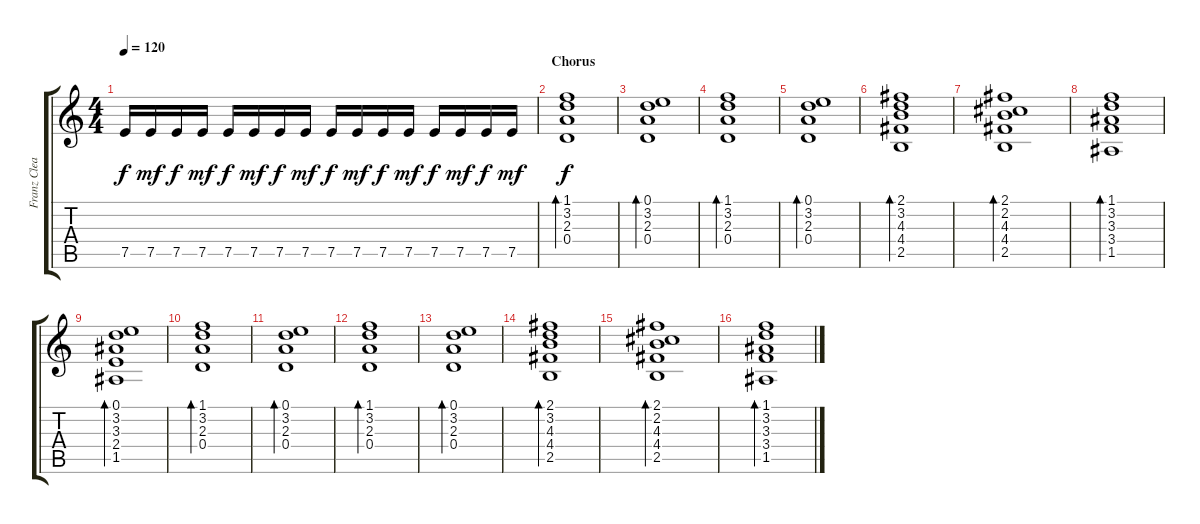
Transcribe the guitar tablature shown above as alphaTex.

\track ("Franz Clean" "Franz Clea") {instrument electricguitarjazz}
\staff {score tabs}
\tuning (E4 B3 G3 D3 A2 D2) {hide}
\ts (4 4)
\tempo 120
\clef g2
\ks c
7.5.16{dy f} 7.5.16{dy mf} 7.5.16{dy f} 7.5.16{dy mf} 7.5.16{dy f} 7.5.16{dy mf} 7.5.16{dy f} 7.5.16{dy mf} 7.5.16{dy f} 7.5.16{dy mf} 7.5.16{dy f} 7.5.16{dy mf} 7.5.16{dy f} 7.5.16{dy mf} 7.5.16{dy f} 7.5.16{dy mf} |
\section ("" "Chorus")
(1.1 3.2 2.3 0.4).1{bd 240 dy f} |
(0.1 3.2 2.3 0.4).1{bd 240} |
(1.1 3.2 2.3 0.4).1{bd 240} |
(0.1 3.2 2.3 0.4).1{bd 240} |
(2.1 3.2 4.3 4.4 2.5).1{bd 240} |
(2.1 2.2 4.3 4.4 2.5).1{bd 240} |
(1.1 3.2 3.3 3.4 1.5).1{bd 240} |
(0.1 3.2 3.3 2.4 1.5).1{bd 240} |
(1.1 3.2 2.3 0.4).1{bd 240} |
(0.1 3.2 2.3 0.4).1{bd 240} |
(1.1 3.2 2.3 0.4).1{bd 240} |
(0.1 3.2 2.3 0.4).1{bd 240} |
(2.1 3.2 4.3 4.4 2.5).1{bd 240} |
(2.1 2.2 4.3 4.4 2.5).1{bd 240} |
(1.1 3.2 3.3 3.4 1.5).1{bd 240}
